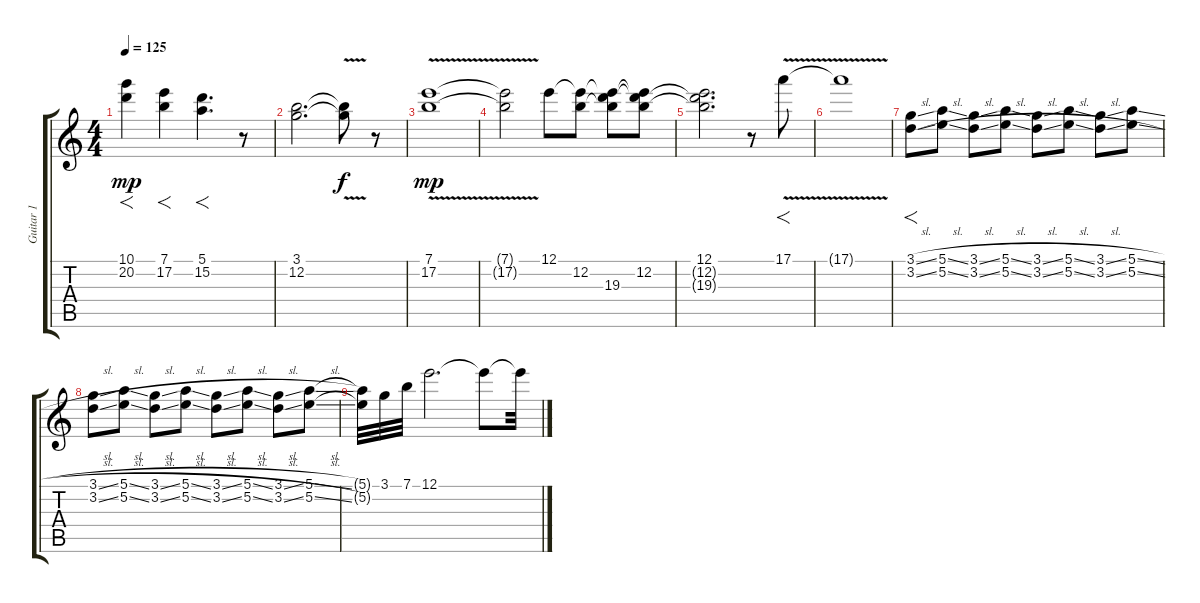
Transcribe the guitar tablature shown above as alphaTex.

\track ("Guitar 1" "Guitar 1") {instrument distortionguitar}
\staff {score tabs}
\tuning (E4 B3 G3 D3 A2 E2) {hide}
\ts (4 4)
\tempo 125
\clef g2
\ks c
(10.1 20.2).4{f dy mp} (7.1 17.2).4{f} (5.1 15.2).4{f d} r.8{volume 0} |
(3.1 12.2).2{d volume 13} (3.1{v t} 12.2{v t}).8{dy f} r.8{volume 0} |
(7.1{v} 17.2{v}).1{dy mp volume 13} |
(7.1{t} 17.2{t}).2 12.1.8 (12.1{t} 12.2).8 (12.1{t} 12.2{t} 19.3).8 (12.1{t} 12.2 19.3{t}).8 |
(12.1 12.2{t} 19.3{t}).2{d} r.8 17.1{v}.8{f} |
17.1{t}.1 |
(3.1{sl} 3.2{sl}).8{f} (5.1{sl} 5.2{sl}).8 (3.1{sl} 3.2{sl}).8 (5.1{sl} 5.2{sl}).8 (3.1{sl} 3.2{sl}).8 (5.1{sl} 5.2{sl}).8 (3.1{sl} 3.2{sl}).8 (5.1{sl} 5.2{sl}).8 |
(3.1{sl} 3.2{sl}).8 (5.1{sl} 5.2{sl}).8 (3.1{sl} 3.2{sl}).8 (5.1{sl} 5.2{sl}).8 (3.1{sl} 3.2{sl}).8 (5.1{sl} 5.2{sl}).8 (3.1{sl} 3.2{sl}).8 (5.1{sl} 5.2{sl}).8 |
(5.1{t} 5.2{t}).32 3.1.32 7.1.32 12.1.2{d} 12.1{t}.8 12.1{t}.32
